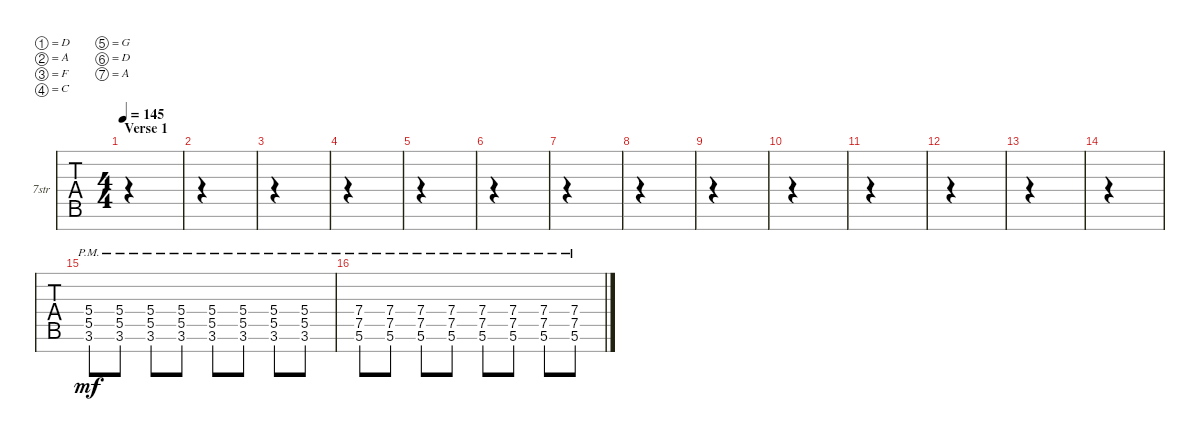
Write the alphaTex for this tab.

\bracketExtendMode groupsimilarinstruments
\firstSystemTrackNameOrientation horizontal
\otherSystemsTrackNameOrientation horizontal
\track ("7str" "7str") {solo instrument overdrivenguitar}
\staff {tabs}
\tuning (D4 A3 F3 C3 G2 D2 A1)
\ts (4 4)
\section ("" "Verse 1")
\tempo 145
\clef g2
\scale
1.11728
\ks c
|
\scale
0.960908 |
\scale
0.960908 |
\scale
0.960908 |
\scale
1.11728 |
\scale
0.960908 |
\scale
0.960908 |
\scale
0.960908 |
\scale
1.11728 |
\scale
0.960908 |
\scale
0.960908 |
\scale
0.960908 |
\scale
1.11728 |
\scale
0.960908 |
\scale
0.960908 (3.6{pm} 5.5{pm} 5.4{pm}).8{dy mf} (3.6{pm} 5.5{pm} 5.4{pm}).8 (3.6{pm} 5.5{pm} 5.4{pm}).8 (3.6{pm} 5.5{pm} 5.4{pm}).8 (3.6{pm} 5.5{pm} 5.4{pm}).8 (3.6{pm} 5.5{pm} 5.4{pm}).8 (3.6{pm} 5.5{pm} 5.4{pm}).8 (3.6{pm} 5.5{pm} 5.4{pm}).8 |
\scale
0.960908 (5.6{pm} 7.5{pm} 7.4{pm}).8 (5.6{pm} 7.5{pm} 7.4{pm}).8 (5.6{pm} 7.5{pm} 7.4{pm}).8 (5.6{pm} 7.5{pm} 7.4{pm}).8 (5.6{pm} 7.5{pm} 7.4{pm}).8 (5.6{pm} 7.5{pm} 7.4{pm}).8 (5.6{pm} 7.5{pm} 7.4{pm}).8 (5.6{pm} 7.5{pm} 7.4{pm}).8
